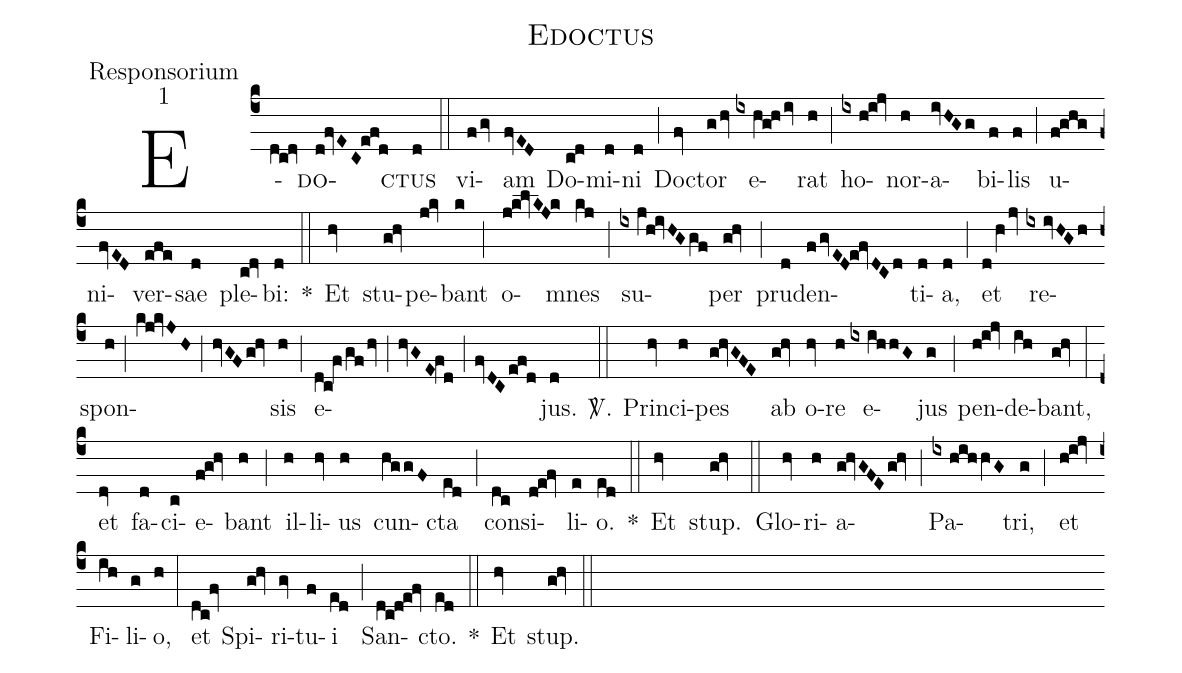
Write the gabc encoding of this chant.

name:Edoctus;
office-part:Responsorium;
mode:1;
%%
(c4) E(dV!c!dv)<sc>do(d!fvEC!e!f!d)ctus(d)</sc> (::) vi(fgv)am(fvED) Do(c!d)mi(d)ni(d) (;) Doc(fv)tor(ghv) e-(ix/hV!!g!hiv)rat(h) (;) ho(ix/h!i!jv)nor(h)a-(ivHGg)bi(f)lis(f) (;) u(f!ghg)ni(fvED)ver(efe)sae(d) ple(c!dv)bi:(d) *(::) Et(hv) stu(g!hv)pe(j!kv)bant(k) (;) o-(j!k!lvKJ!k)mnes(kj) (;) su(ix/jV!h!ivHGgV!f)per(g!hv) (;) pru(d)den(fgvED!e!fvDCd)ti(d)a,(d) (;) et(dhVjv) re(ix/ivHGh)spon(h;/kV!j!kvJH/;/hvGFg!hv)sis(h) (;) e-(dV!c!fvV/gfhv/;/hvGE!fV!d/;/fvDCe!f!d)jus.(d) <sp>V/</sp>.(::) Prin(hv)ci(h)pes(g!hvGFE) ab(g!hv) o-(hv)re(h) e-(ix/ih/hG)jus(g) (;) pen(h!i!jv)de(ih)bant,(g!hv) (:) et(dv) fa(d)ci(c)e-(f!g!hv)bant(h) (;) il(h)li(hv)us(h) cun(hg/gF)cta(ed) (;) con(dc)si(d!e!fv)li(e)o.(ed)  *(::) Et(hv) stup.(g!hv) (::) Glo(hv)ri(h)a(g!hvGFEg!hv)(;) Pa(ix/hih/hVG)tri,(g) (;) et(h!i!jv) Fi(ih)li(g)o,(h) (:) et(dc!fv) Spi(g!hv)ri(gv)tu(f)i(ed) (;) San(dV!c!d!e!fv)cto.(ed) *(::) Et(hv) stup.(g!hv) (::)
